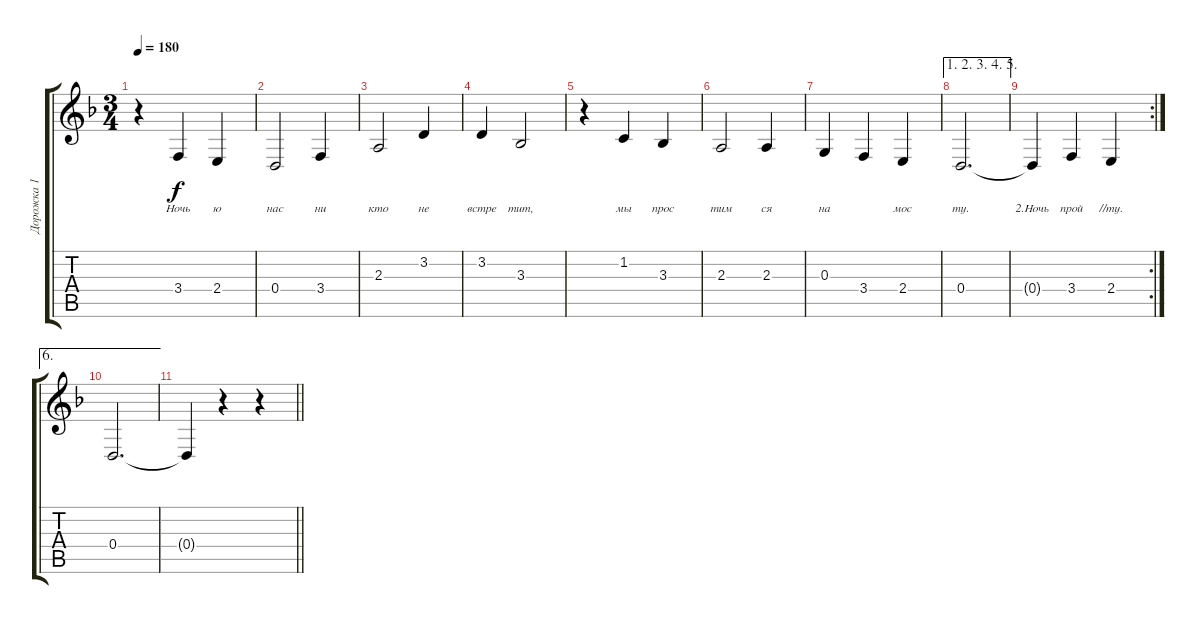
\track ("Дорожка 1" "Дорожка 1") {instrument clarinet}
\staff {score tabs}
\tuning (E4 B3 G3 D3 A2 E2) {hide}
\ts (3 4)
\tempo 180
\clef g2
\ks f
r.4{dy f} 3.4.4{lyrics (0 "Ночь") lyrics (1 "") lyrics (2 "") lyrics (3 "") lyrics (4 "")} 2.4.4{lyrics (0 "ю") lyrics (1 "") lyrics (2 "") lyrics (3 "") lyrics (4 "")} |
0.4.2{lyrics (0 "нас") lyrics (1 "") lyrics (2 "") lyrics (3 "") lyrics (4 "")} 3.4.4{lyrics (0 "ни") lyrics (1 "") lyrics (2 "") lyrics (3 "") lyrics (4 "")} |
2.3.2{lyrics (0 "кто") lyrics (1 "") lyrics (2 "") lyrics (3 "") lyrics (4 "")} 3.2.4{lyrics (0 "не") lyrics (1 "") lyrics (2 "") lyrics (3 "") lyrics (4 "")} |
3.2.4{lyrics (0 "встре") lyrics (1 "") lyrics (2 "") lyrics (3 "") lyrics (4 "")} 3.3.2{lyrics (0 "тит,") lyrics (1 "") lyrics (2 "") lyrics (3 "") lyrics (4 "")} |
r.4 1.2.4{lyrics (0 "мы") lyrics (1 "") lyrics (2 "") lyrics (3 "") lyrics (4 "")} 3.3.4{lyrics (0 "прос") lyrics (1 "") lyrics (2 "") lyrics (3 "") lyrics (4 "")} |
2.3.2{lyrics (0 "тим") lyrics (1 "") lyrics (2 "") lyrics (3 "") lyrics (4 "")} 2.3.4{lyrics (0 "ся") lyrics (1 "") lyrics (2 "") lyrics (3 "") lyrics (4 "")} |
0.3.4{lyrics (0 "на") lyrics (1 "") lyrics (2 "") lyrics (3 "") lyrics (4 "")} 3.4.4{lyrics (0 "") lyrics (1 "") lyrics (2 "") lyrics (3 "") lyrics (4 "")} 2.4.4{lyrics (0 "мос") lyrics (1 "") lyrics (2 "") lyrics (3 "") lyrics (4 "")} |
\ae (1 2 3 4 5)
0.4.2{d lyrics (0 "ту.") lyrics (1 "") lyrics (2 "") lyrics (3 "") lyrics (4 "")} |
\rc 2
0.4{t}.4{lyrics (0 "2.Ночь") lyrics (1 "") lyrics (2 "") lyrics (3 "") lyrics (4 "")} 3.4.4{lyrics (0 "прой") lyrics (1 "") lyrics (2 "") lyrics (3 "") lyrics (4 "")} 2.4.4{lyrics (0 "//ту.") lyrics (1 "") lyrics (2 "") lyrics (3 "") lyrics (4 "")} |
\ae 6
0.4.2{d lyrics (0 "") lyrics (1 "") lyrics (2 "") lyrics (3 "") lyrics (4 "")} |
\barLineRight lightlight
0.4{t}.4{lyrics (0 "") lyrics (1 "") lyrics (2 "") lyrics (3 "") lyrics (4 "")} r.4 r.4
